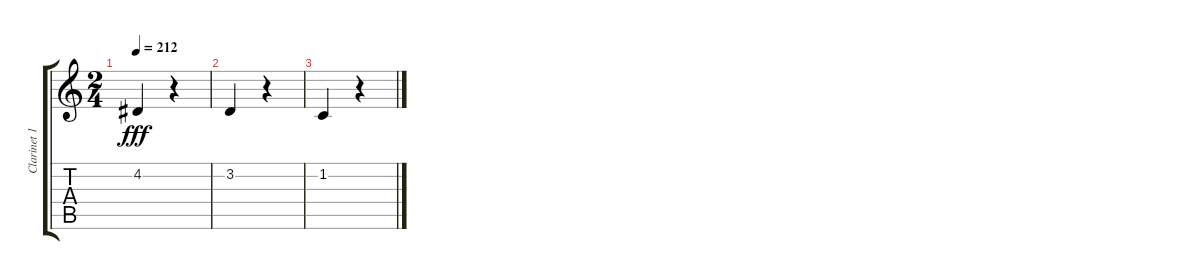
\track ("Clarinet 1" "Clarinet 1") {instrument clarinet}
\staff {score tabs}
\tuning (E4 B3 G3 D3 A2 E2) {hide}
\ts (2 4)
\tempo 212
\clef g2
\ks c
4.2.4{dy fff} r.4 |
3.2.4 r.4 |
1.2.4 r.4
